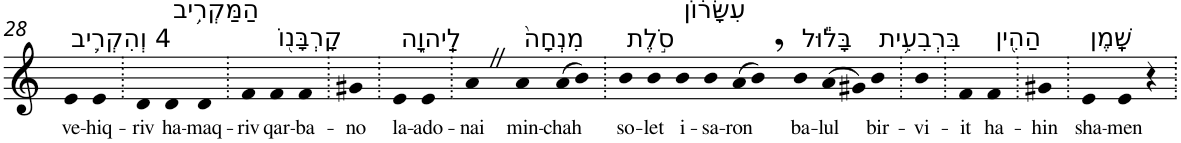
**kern	**text
*part1	*part1
*staff1	*staff1
*I"Piano	*
*I'Pno	*
!!LO:PB:g=z
*clefG2	*
*k[]	*
=28	=28
!LO:TX:a:t=4 וְהִקְרִ֛יב	!
!	!LO:LY:b
4e	ve-
!	!LO:LY:b
4e	-hiq-
=29.	=29.
!	!LO:LY:b
4d	-riv
!LO:TX:a:t=הַמַּקְרִ֥יב	!
!	!LO:LY:b
4d	ha-
!	!LO:LY:b
4d	-maq-
=30.	=30.
!	!LO:LY:b
4f	-riv
!LO:TX:a:t=קָרְבָּנ֖וֹ	!
!	!LO:LY:b
4f	qar-
!	!LO:LY:b
4f	-ba-
=31.	=31.
!	!LO:LY:b
4g#X	-no
=32.	=32.
!LO:TX:a:t=לַֽיהוָ֑ה	!
!	!LO:LY:b
4e	la-
!	!LO:LY:b
4e	-ado-
=33.	=33.
!	!LO:LY:b
4aZ	-nai
!LO:TX:a:t=מִנְחָה֙	!
!	!LO:LY:b
4a	min-
!	!LO:LY:b
(>8a	-chah
8b)	.
=34.	=34.
!LO:TX:a:t=סֹ֣לֶת	!
!	!LO:LY:b
4b	so-
!	!LO:LY:b
4b	-let
!LO:TX:a:t=עִשָּׂר֔וֹן	!
!	!LO:LY:b
4b	i-
!	!LO:LY:b
4b	-sa-
!	!LO:LY:b
(>8a	-ron
8b,)	.
!LO:TX:a:t=בָּל֕וּל	!
!	!LO:LY:b
4b	ba-
!	!LO:LY:b
(>8a	-lul
8g#X)	.
!LO:TX:a:t=בִּרְבִעִ֥ית	!
!	!LO:LY:b
4b	bir-
=35.	=35.
!	!LO:LY:b
4b	-vi-
=36.	=36.
!	!LO:LY:b
4f	-it
!LO:TX:a:t=הַהִ֖ין	!
!	!LO:LY:b
4f	ha-
=37.	=37.
!	!LO:LY:b
4g#X	-hin
=38.	=38.
!LO:TX:a:t=שָֽׁמֶן	!
!	!LO:LY:b
4e	sha-
!	!LO:LY:b
4e	-men
4r	.
=.	=.
*-	*-
